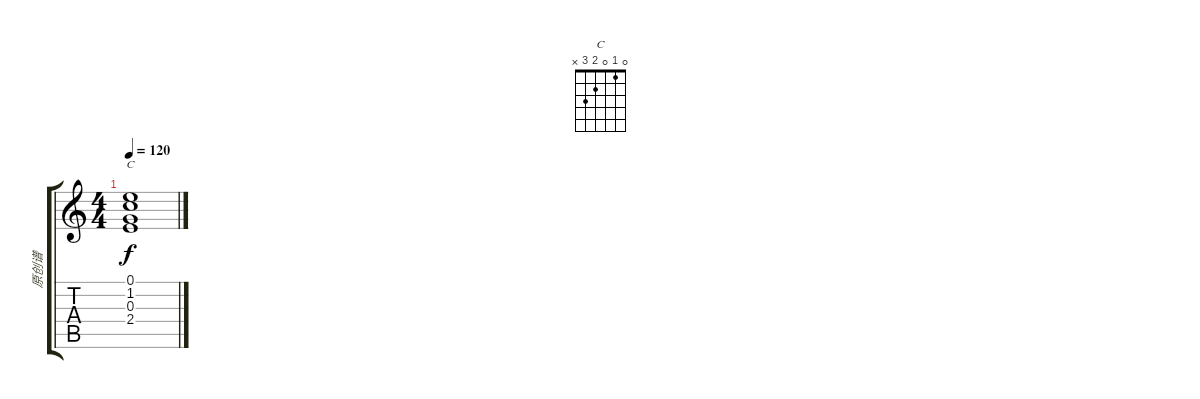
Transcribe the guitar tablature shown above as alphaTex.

\track ("原创谱" "原创谱") {instrument acousticguitarnylon}
\staff {score tabs}
\tuning (E4 B3 G3 D3 A2 E2) {hide}
\chord ("C" 0 1 0 2 3 x)
\ts (4 4)
\tempo 120
\clef g2
\ks c
(0.1 1.2 0.3 2.4).1{ch "C" dy f}
